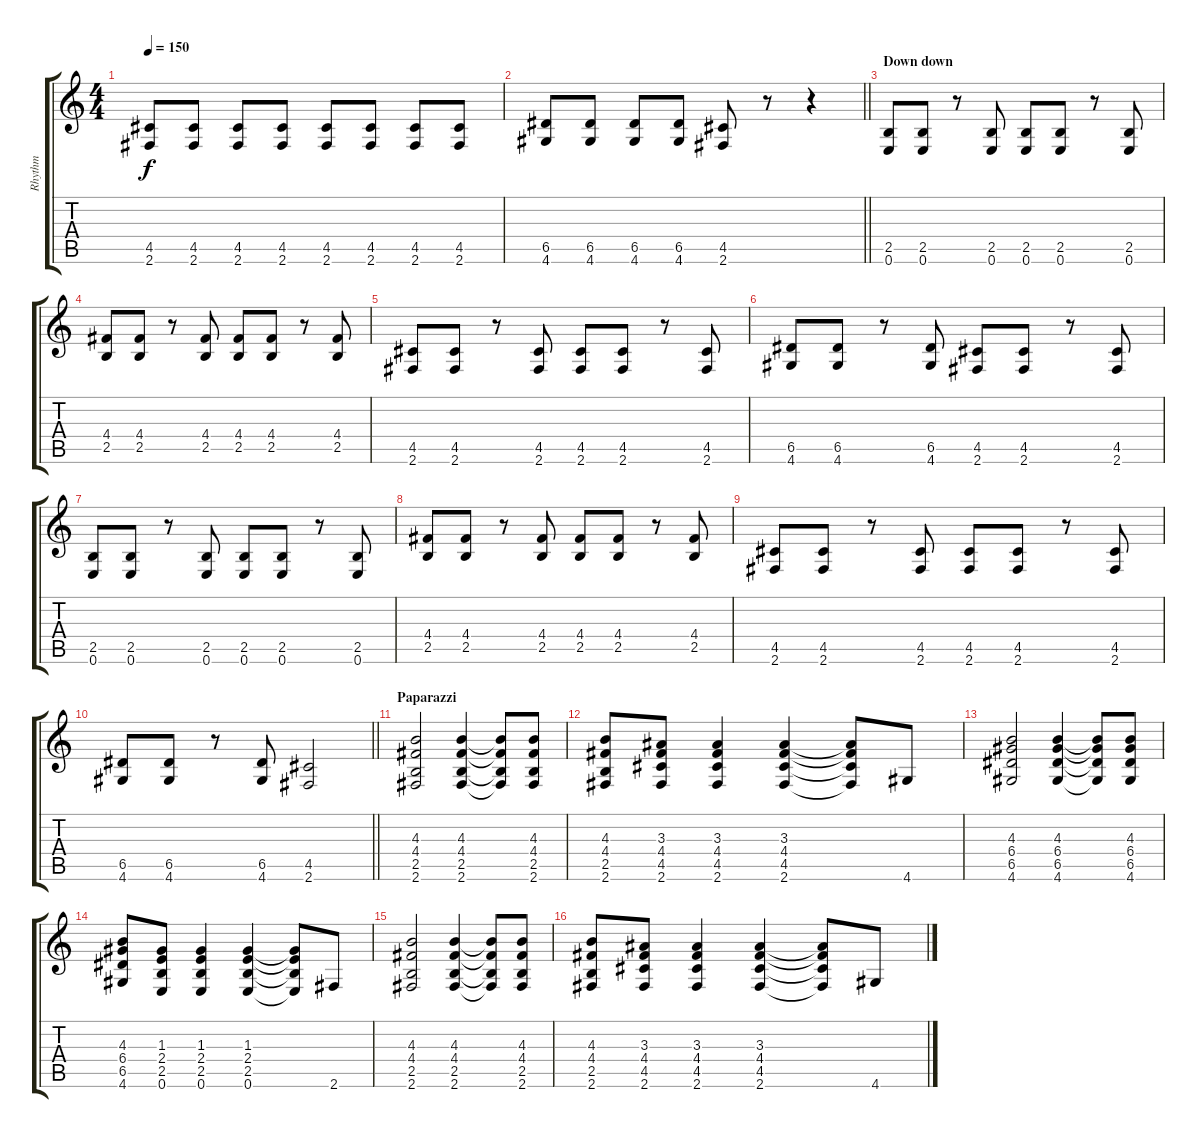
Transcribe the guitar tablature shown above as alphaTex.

\track ("Rhythm" "Rhythm") {instrument distortionguitar}
\staff {score tabs}
\tuning (E4 B3 G3 D3 A2 E2) {hide}
\ts (4 4)
\tempo 150
\clef g2
\ks c
(4.5 2.6).8{dy f} (4.5 2.6).8 (4.5 2.6).8 (4.5 2.6).8 (4.5 2.6).8 (4.5 2.6).8 (4.5 2.6).8 (4.5 2.6).8 |
\barLineRight lightlight
(6.5 4.6).8 (6.5 4.6).8 (6.5 4.6).8 (6.5 4.6).8 (4.5 2.6).8 r.8 r.4 |
\section ("" "Down down")
(2.5 0.6).8 (2.5 0.6).8 r.8 (2.5 0.6).8 (2.5 0.6).8 (2.5 0.6).8 r.8 (2.5 0.6).8 |
(4.4 2.5).8 (4.4 2.5).8 r.8 (4.4 2.5).8 (4.4 2.5).8 (4.4 2.5).8 r.8 (4.4 2.5).8 |
(4.5 2.6).8 (4.5 2.6).8 r.8 (4.5 2.6).8 (4.5 2.6).8 (4.5 2.6).8 r.8 (4.5 2.6).8 |
(6.5 4.6).8 (6.5 4.6).8 r.8 (6.5 4.6).8 (4.5 2.6).8 (4.5 2.6).8 r.8 (4.5 2.6).8 |
(2.5 0.6).8 (2.5 0.6).8 r.8 (2.5 0.6).8 (2.5 0.6).8 (2.5 0.6).8 r.8 (2.5 0.6).8 |
(4.4 2.5).8 (4.4 2.5).8 r.8 (4.4 2.5).8 (4.4 2.5).8 (4.4 2.5).8 r.8 (4.4 2.5).8 |
(4.5 2.6).8 (4.5 2.6).8 r.8 (4.5 2.6).8 (4.5 2.6).8 (4.5 2.6).8 r.8 (4.5 2.6).8 |
\barLineRight lightlight
(6.5 4.6).8 (6.5 4.6).8 r.8 (6.5 4.6).8 (4.5 2.6).2 |
\section ("" "Paparazzi")
(4.3 4.4 2.5 2.6).2{instrument acousticguitarsteel} (4.3 4.4 2.5 2.6).4 (4.3{t} 4.4{t} 2.5{t} 2.6{t}).8 (4.3 4.4 2.5 2.6).8 |
(4.3 4.4 2.5 2.6).8 (3.3 4.4 4.5 2.6).8 (3.3 4.4 4.5 2.6).4 (3.3 4.4 4.5 2.6).4 (3.3{t} 4.4{t} 4.5{t} 2.6{t}).8 4.6.8 |
(4.3 6.4 6.5 4.6).2 (4.3 6.4 6.5 4.6).4 (4.3{t} 6.4{t} 6.5{t} 4.6{t}).8 (4.3 6.4 6.5 4.6).8 |
(4.3 6.4 6.5 4.6).8 (1.3 2.4 2.5 0.6).8 (1.3 2.4 2.5 0.6).4 (1.3 2.4 2.5 0.6).4 (1.3{t} 2.4{t} 2.5{t} 0.6{t}).8 2.6.8 |
(4.3 4.4 2.5 2.6).2 (4.3 4.4 2.5 2.6).4 (4.3{t} 4.4{t} 2.5{t} 2.6{t}).8 (4.3 4.4 2.5 2.6).8 |
(4.3 4.4 2.5 2.6).8 (3.3 4.4 4.5 2.6).8 (3.3 4.4 4.5 2.6).4 (3.3 4.4 4.5 2.6).4 (3.3{t} 4.4{t} 4.5{t} 2.6{t}).8 4.6.8
